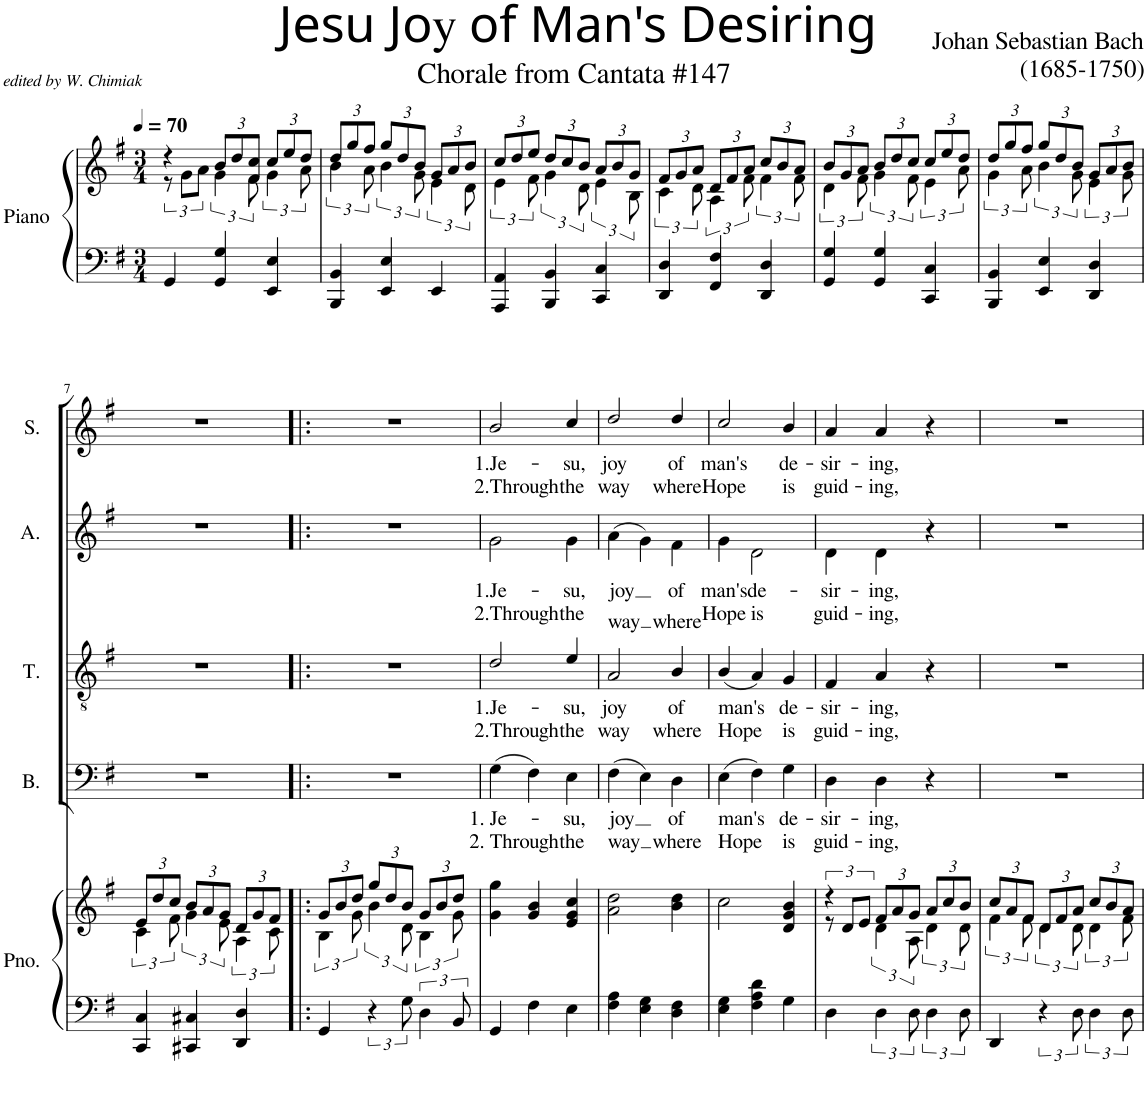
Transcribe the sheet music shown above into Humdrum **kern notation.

**kern	**kern	**kern	**text	**text	**kern	**text	**text	**kern	**text	**text	**kern	**text	**text
*part5	*part5	*part4	*part4	*part4	*part3	*part3	*part3	*part2	*part2	*part2	*part1	*part1	*part1
*staff6	*staff5	*staff4	*staff4	*staff4	*staff3	*staff3	*staff3	*staff2	*staff2	*staff2	*staff1	*staff1	*staff1
*I"Piano	*	*I"Bass	*	*	*I"Tenor	*	*	*I"Alto	*	*	*I"Soprano	*	*
*I'Pno.	*	*I'B.	*	*	*I'T.	*	*	*I'A.	*	*	*I'S.	*	*
*clefF4	*clefG2	*clefF4	*	*	*clefGv2	*	*	*clefG2	*	*	*clefG2	*	*
*k[f#]	*k[f#]	*k[f#]	*	*	*k[f#]	*	*	*k[f#]	*	*	*k[f#]	*	*
*G:	*G:	*G:	*	*	*G:	*	*	*G:	*	*	*G:	*	*
*M3/4	*M3/4	*M3/4	*	*	*M3/4	*	*	*M3/4	*	*	*M3/4	*	*
*MM70	*MM70	*MM70	*	*	*MM70	*	*	*MM70	*	*	*MM70	*	*
=1	=1	=1	=1	=1	=1	=1	=1	=1	=1	=1	=1	=1	=1
*	*^	*	*	*	*	*	*	*	*	*	*	*	*
4GG/	4r	12r	2.ryy	.	.	2.r	.	.	2.ryy	.	.	2.r	.	.
.	.	12g\L	.	.	.	.	.	.	.	.	.	.	.	.
.	.	12a\J	.	.	.	.	.	.	.	.	.	.	.	.
*	*	*Xbrackettup	*	*	*	*	*	*	*	*	*	*	*	*
4GG/ 4G/	6g\	12b/L	.	.	.	.	.	.	.	.	.	.	.	.
.	.	12dd/	.	.	.	.	.	.	.	.	.	.	.	.
.	12f#\	12f#/ 12cc/J	.	.	.	.	.	.	.	.	.	.	.	.
*	*brackettup	*Xbrackettup	*	*	*	*	*	*	*	*	*	*	*	*
4EE/ 4E/	6g\	12cc/L	.	.	.	.	.	.	.	.	.	.	.	.
.	.	12ee/	.	.	.	.	.	.	.	.	.	.	.	.
.	12a\	12dd/J	.	.	.	.	.	.	.	.	.	.	.	.
=2	=2	=2	=2	=2	=2	=2	=2	=2	=2	=2	=2	=2	=2	=2
*	*brackettup	*Xbrackettup	*	*	*	*	*	*	*	*	*	*	*	*
4BBB/ 4BB/	6b\	12dd/L	2.ryy	.	.	2.r	.	.	2.ryy	.	.	2.r	.	.
.	.	12gg/	.	.	.	.	.	.	.	.	.	.	.	.
.	12a\	12ff#/J	.	.	.	.	.	.	.	.	.	.	.	.
*	*brackettup	*Xbrackettup	*	*	*	*	*	*	*	*	*	*	*	*
4EE/ 4E/	6b\	12gg/L	.	.	.	.	.	.	.	.	.	.	.	.
.	.	12dd/	.	.	.	.	.	.	.	.	.	.	.	.
.	12g\	12b/J	.	.	.	.	.	.	.	.	.	.	.	.
*	*brackettup	*Xbrackettup	*	*	*	*	*	*	*	*	*	*	*	*
4EE/	6e\	12g/L	.	.	.	.	.	.	.	.	.	.	.	.
.	.	12a/	.	.	.	.	.	.	.	.	.	.	.	.
.	12d\	12b/J	.	.	.	.	.	.	.	.	.	.	.	.
=3	=3	=3	=3	=3	=3	=3	=3	=3	=3	=3	=3	=3	=3	=3
*	*brackettup	*Xbrackettup	*	*	*	*	*	*	*	*	*	*	*	*
4AAA/ 4AA/	6e\	12cc/L	2.ryy	.	.	2.r	.	.	2.ryy	.	.	2.r	.	.
.	.	12dd/	.	.	.	.	.	.	.	.	.	.	.	.
.	12f#\	12ee/J	.	.	.	.	.	.	.	.	.	.	.	.
*	*brackettup	*Xbrackettup	*	*	*	*	*	*	*	*	*	*	*	*
4BBB/ 4BB/	6g\	12dd/L	.	.	.	.	.	.	.	.	.	.	.	.
.	.	12cc/	.	.	.	.	.	.	.	.	.	.	.	.
.	12d\	12b/J	.	.	.	.	.	.	.	.	.	.	.	.
*	*brackettup	*Xbrackettup	*	*	*	*	*	*	*	*	*	*	*	*
4CC/ 4C/	6e\	12a/L	.	.	.	.	.	.	.	.	.	.	.	.
.	.	12b/	.	.	.	.	.	.	.	.	.	.	.	.
.	12B\	12g/J	.	.	.	.	.	.	.	.	.	.	.	.
=4	=4	=4	=4	=4	=4	=4	=4	=4	=4	=4	=4	=4	=4	=4
*	*brackettup	*Xbrackettup	*	*	*	*	*	*	*	*	*	*	*	*
4DD/ 4D/	6c\	12f#/L	2.ryy	.	.	2.r	.	.	2.ryy	.	.	2.r	.	.
.	.	12g/	.	.	.	.	.	.	.	.	.	.	.	.
.	12d\	12a/J	.	.	.	.	.	.	.	.	.	.	.	.
*	*brackettup	*Xbrackettup	*	*	*	*	*	*	*	*	*	*	*	*
4FF#/ 4F#/	6A\	12d/L	.	.	.	.	.	.	.	.	.	.	.	.
.	.	12f#/	.	.	.	.	.	.	.	.	.	.	.	.
.	12f#\	12a/J	.	.	.	.	.	.	.	.	.	.	.	.
*	*brackettup	*Xbrackettup	*	*	*	*	*	*	*	*	*	*	*	*
4DD/ 4D/	6f#\	12cc/L	.	.	.	.	.	.	.	.	.	.	.	.
.	.	12b/	.	.	.	.	.	.	.	.	.	.	.	.
.	12f#\	12a/J	.	.	.	.	.	.	.	.	.	.	.	.
=5	=5	=5	=5	=5	=5	=5	=5	=5	=5	=5	=5	=5	=5	=5
*	*brackettup	*Xbrackettup	*	*	*	*	*	*	*	*	*	*	*	*
4GG/ 4G/	6d\	12b/L	2.ryy	.	.	2.r	.	.	2.ryy	.	.	2.r	.	.
.	.	12g/	.	.	.	.	.	.	.	.	.	.	.	.
.	12f#\	12a/J	.	.	.	.	.	.	.	.	.	.	.	.
*	*brackettup	*Xbrackettup	*	*	*	*	*	*	*	*	*	*	*	*
4GG/ 4G/	6g\	12b/L	.	.	.	.	.	.	.	.	.	.	.	.
.	.	12dd/	.	.	.	.	.	.	.	.	.	.	.	.
.	12f#\	12cc/J	.	.	.	.	.	.	.	.	.	.	.	.
*	*brackettup	*Xbrackettup	*	*	*	*	*	*	*	*	*	*	*	*
4CC/ 4C/	6e\	12cc/L	.	.	.	.	.	.	.	.	.	.	.	.
.	.	12ee/	.	.	.	.	.	.	.	.	.	.	.	.
.	12a\	12dd/J	.	.	.	.	.	.	.	.	.	.	.	.
=6	=6	=6	=6	=6	=6	=6	=6	=6	=6	=6	=6	=6	=6	=6
*	*brackettup	*Xbrackettup	*	*	*	*	*	*	*	*	*	*	*	*
4BBB/ 4BB/	6g\	12dd/L	2.r	.	.	2.r	.	.	2.r	.	.	2.r	.	.
.	.	12gg/	.	.	.	.	.	.	.	.	.	.	.	.
.	12a\	12ff#/J	.	.	.	.	.	.	.	.	.	.	.	.
*	*brackettup	*Xbrackettup	*	*	*	*	*	*	*	*	*	*	*	*
4EE/ 4E/	6b\	12gg/L	.	.	.	.	.	.	.	.	.	.	.	.
.	.	12dd/	.	.	.	.	.	.	.	.	.	.	.	.
.	12g\	12b/J	.	.	.	.	.	.	.	.	.	.	.	.
*	*brackettup	*Xbrackettup	*	*	*	*	*	*	*	*	*	*	*	*
4DD/ 4D/	6e\	12g/L	.	.	.	.	.	.	.	.	.	.	.	.
.	.	12a/	.	.	.	.	.	.	.	.	.	.	.	.
.	12g\	12b/J	.	.	.	.	.	.	.	.	.	.	.	.
!!LO:LB:g=z
=7	=7	=7	=7	=7	=7	=7	=7	=7	=7	=7	=7	=7	=7	=7
*	*brackettup	*Xbrackettup	*	*	*	*	*	*	*	*	*	*	*	*
4CC/ 4C/	6c\	12e/L	2.r	.	.	2.r	.	.	2.r	.	.	2.r	.	.
.	.	12dd/	.	.	.	.	.	.	.	.	.	.	.	.
.	12f#\	12cc/J	.	.	.	.	.	.	.	.	.	.	.	.
*	*brackettup	*Xbrackettup	*	*	*	*	*	*	*	*	*	*	*	*
4CC#X/ 4C#X/	6g\	12b/L	.	.	.	.	.	.	.	.	.	.	.	.
.	.	12a/	.	.	.	.	.	.	.	.	.	.	.	.
.	12e\	12g/J	.	.	.	.	.	.	.	.	.	.	.	.
*	*brackettup	*Xbrackettup	*	*	*	*	*	*	*	*	*	*	*	*
4DD/ 4D/	6A\	12d/L	.	.	.	.	.	.	.	.	.	.	.	.
.	.	12g/	.	.	.	.	.	.	.	.	.	.	.	.
.	12c\	12f#/J	.	.	.	.	.	.	.	.	.	.	.	.
=8!|:	=8!|:	=8!|:	=8!|:	=8!|:	=8!|:	=8!|:	=8!|:	=8!|:	=8!|:	=8!|:	=8!|:	=8!|:	=8!|:	=8!|:
*	*brackettup	*Xbrackettup	*	*	*	*	*	*	*	*	*	*	*	*
4GG/	6B\	12g/L	2.r	.	.	2.r	.	.	2.r	.	.	2.r	.	.
.	.	12b/	.	.	.	.	.	.	.	.	.	.	.	.
.	12g\	12dd/J	.	.	.	.	.	.	.	.	.	.	.	.
*	*brackettup	*Xbrackettup	*	*	*	*	*	*	*	*	*	*	*	*
6r	6b\	12gg/L	.	.	.	.	.	.	.	.	.	.	.	.
.	.	12dd/	.	.	.	.	.	.	.	.	.	.	.	.
12G\	12d\	12b/J	.	.	.	.	.	.	.	.	.	.	.	.
*	*brackettup	*Xbrackettup	*	*	*	*	*	*	*	*	*	*	*	*
6D\	6B\	12g/L	.	.	.	.	.	.	.	.	.	.	.	.
.	.	12b/	.	.	.	.	.	.	.	.	.	.	.	.
12BB/	12g\	12dd/J	.	.	.	.	.	.	.	.	.	.	.	.
=9	=9	=9	=9	=9	=9	=9	=9	=9	=9	=9	=9	=9	=9	=9
!	!	!	!	!LO:LY:b	!LO:LY:b	!	!LO:LY:b	!LO:LY:b	!	!LO:LY:b	!LO:LY:b	!	!LO:LY:b	!LO:LY:b
*	*v	*v	*	*	*	*	*	*	*	*	*	*	*	*
4GG/	4g\ 4gg\	(4G\	1. Je-	2. Through	2d/	1.Je-	2.Through	2g\	1.Je-	2.Through	2b/	1.Je-	2.Through
4F#\	4g/ 4b/	4F#\)	.	.	.	.	.	.	.	.	.	.	.
!	!	!	!LO:LY:b	!LO:LY:b	!	!LO:LY:b	!LO:LY:b	!	!LO:LY:b	!LO:LY:b	!	!LO:LY:b	!LO:LY:b
4E\	4e/ 4g/ 4cc/	4E\	-su,	the	4e/	-su,	the	4g\	-su,	the	4cc/	-su,	the
=10	=10	=10	=10	=10	=10	=10	=10	=10	=10	=10	=10	=10	=10
!	!	!	!LO:LY:b	!LO:LY:b	!	!LO:LY:b	!LO:LY:b	!	!LO:LY:b	!LO:LY:b	!	!LO:LY:b	!LO:LY:b
4F#\ 4A\	2a\ 2dd\	(4F#\	joy	way	2A/	joy	way	(4a\	joy	way	2dd/	joy	way
4E\ 4G\	.	4E\)	.	.	.	.	.	4g\)	.	.	.	.	.
!	!	!	!LO:LY:b	!LO:LY:b	!	!LO:LY:b	!LO:LY:b	!	!LO:LY:b	!LO:LY:b	!	!LO:LY:b	!LO:LY:b
4D\ 4F#\	4b\ 4dd\	4D\	of	where	4B/	of	where	4f#\	of	where	4dd/	of	where
=11	=11	=11	=11	=11	=11	=11	=11	=11	=11	=11	=11	=11	=11
!	!	!	!LO:LY:b	!LO:LY:b	!	!LO:LY:b	!LO:LY:b	!	!LO:LY:b	!LO:LY:b	!	!LO:LY:b	!LO:LY:b
4E\ 4G\	2cc\	(4E\	man's	Hope	(4B/	man's	Hope	4g\	man's	Hope	2cc/	man's	Hope
!	!	!	!	!	!	!	!	!	!LO:LY:b	!LO:LY:b	!	!	!
4F#\ 4A\ 4d\	.	4F#\)	.	.	4A/)	.	.	2d\	de-	is	.	.	.
!	!	!	!LO:LY:b	!LO:LY:b	!	!LO:LY:b	!LO:LY:b	!	!	!	!	!LO:LY:b	!LO:LY:b
4G\	4d/ 4g/ 4b/	4G\	de-	is	4G/	de-	is	.	.	.	4b/	de-	is
=12	=12	=12	=12	=12	=12	=12	=12	=12	=12	=12	=12	=12	=12
*	*^	*	*	*	*	*	*	*	*	*	*	*	*
*	*	*brackettup	*	*	*	*	*	*	*	*	*	*	*	*
!	!	!	!	!LO:LY:b	!LO:LY:b	!	!LO:LY:b	!LO:LY:b	!	!LO:LY:b	!LO:LY:b	!	!LO:LY:b	!LO:LY:b
4D\	4r	12r	4D\	-sir-	guid-	4F#/	-sir-	guid-	4d\	-sir-	guid-	4a/	-sir-	guid-
.	.	12d/L	.	.	.	.	.	.	.	.	.	.	.	.
.	.	12e/J	.	.	.	.	.	.	.	.	.	.	.	.
*	*	*Xbrackettup	*	*	*	*	*	*	*	*	*	*	*	*
!	!	!	!	!LO:LY:b	!LO:LY:b	!	!LO:LY:b	!LO:LY:b	!	!LO:LY:b	!LO:LY:b	!	!LO:LY:b	!LO:LY:b
6D\	6d\	12f#/L	4D\	-ing,	-ing,	4A/	-ing,	-ing,	4d\	-ing,	-ing,	4a/	-ing,	-ing,
.	.	12a/	.	.	.	.	.	.	.	.	.	.	.	.
12D\	12A\	12g/J	.	.	.	.	.	.	.	.	.	.	.	.
*	*brackettup	*Xbrackettup	*	*	*	*	*	*	*	*	*	*	*	*
6D\	6d\	12a/L	4r	.	.	4r	.	.	4r	.	.	4r	.	.
.	.	12cc/	.	.	.	.	.	.	.	.	.	.	.	.
12D\	12d\	12b/J	.	.	.	.	.	.	.	.	.	.	.	.
=13	=13	=13	=13	=13	=13	=13	=13	=13	=13	=13	=13	=13	=13	=13
*	*brackettup	*Xbrackettup	*	*	*	*	*	*	*	*	*	*	*	*
4DD/	6f#\	12cc/L	2.r	.	.	2.r	.	.	2.r	.	.	2.r	.	.
.	.	12a/	.	.	.	.	.	.	.	.	.	.	.	.
.	12f#\	12f#/J	.	.	.	.	.	.	.	.	.	.	.	.
*	*brackettup	*Xbrackettup	*	*	*	*	*	*	*	*	*	*	*	*
6r	6d\	12d/L	.	.	.	.	.	.	.	.	.	.	.	.
.	.	12f#/	.	.	.	.	.	.	.	.	.	.	.	.
12D\	12d\	12a/J	.	.	.	.	.	.	.	.	.	.	.	.
*	*brackettup	*Xbrackettup	*	*	*	*	*	*	*	*	*	*	*	*
6D\	6d\	12cc/L	.	.	.	.	.	.	.	.	.	.	.	.
.	.	12b/	.	.	.	.	.	.	.	.	.	.	.	.
12D\	12f#\	12a/J	.	.	.	.	.	.	.	.	.	.	.	.
*	*v	*v	*	*	*	*	*	*	*	*	*	*	*	*
=	=	=	=	=	=	=	=	=	=	=	=	=	=
*-	*-	*-	*-	*-	*-	*-	*-	*-	*-	*-	*-	*-	*-
